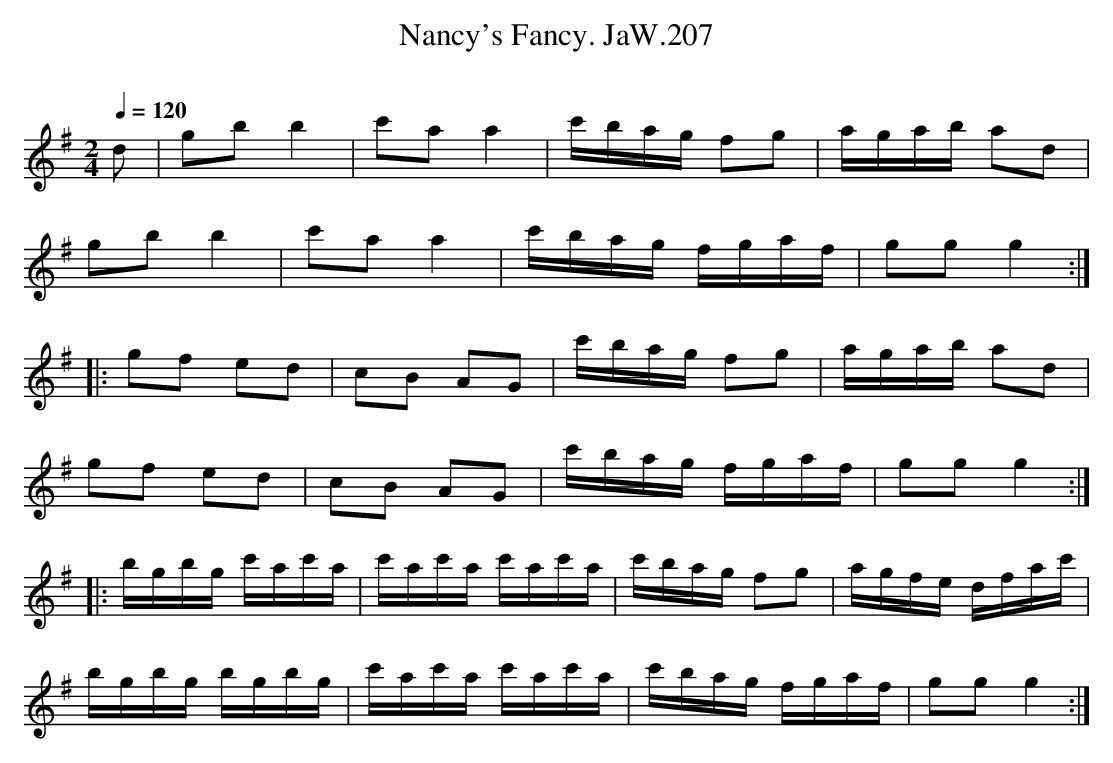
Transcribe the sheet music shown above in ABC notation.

X:1
T:Nancy's Fancy. JaW.207
M:2/4
L:1/16
Q:1/4=120
O:
K:G
d2|g2b2 b4|c'2a2 a4|c'bag f2g2|agab a2d2|
g2b2 b4|c'2a2 a4|c'bag fgaf|g2g2g4:|
|:g2f2 e2d2|c2B2 A2G2|c'bag f2g2|agab a2d2|
g2f2 e2d2|c2B2 A2G2|c'bag fgaf|g2g2g4:|
|:bgbg c'ac'a|c'ac'a c'ac'a|c'bag f2g2|agfe dfac' |
bgbg bgbg|c'ac'a c'ac'a|c'bag fgaf|g2g2 g4:|
